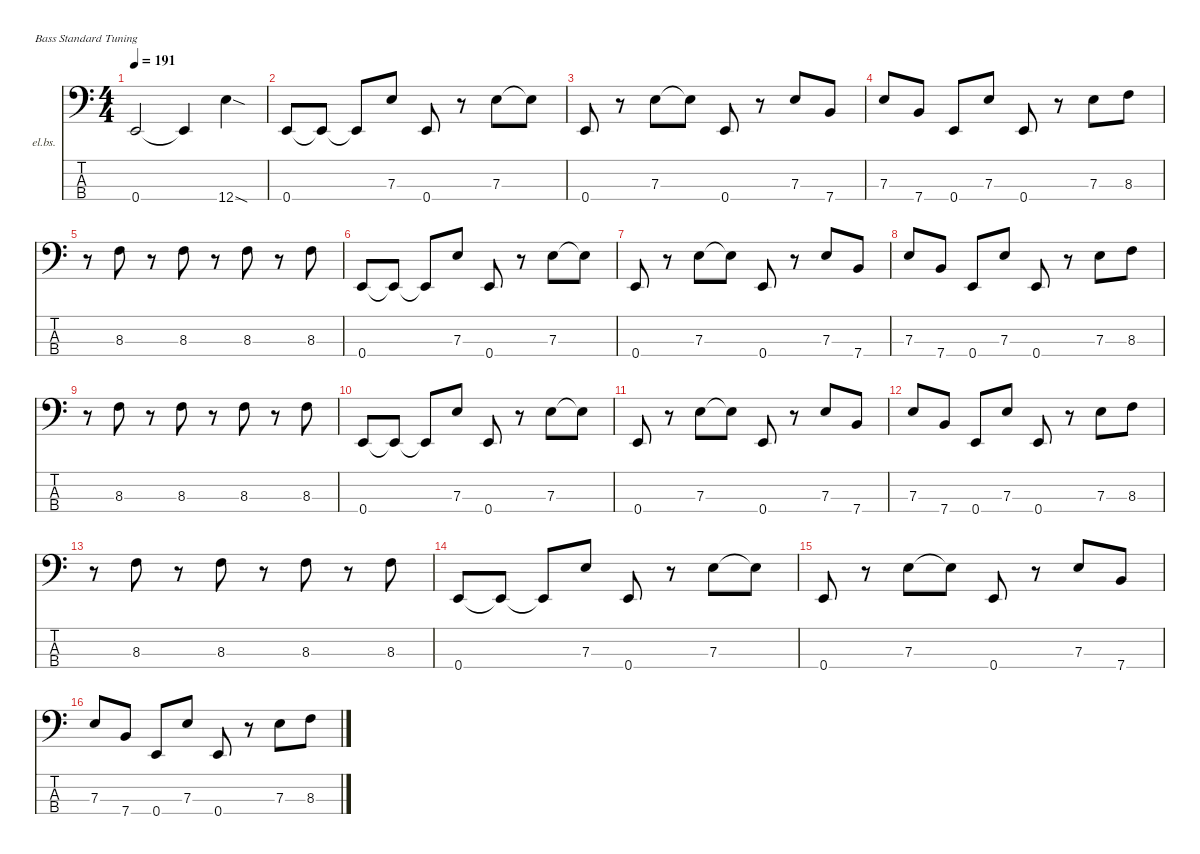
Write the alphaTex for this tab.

\defaultSystemsLayout 4
\hideDynamics
\bracketExtendMode nobrackets
\firstSystemTrackNameOrientation horizontal
\otherSystemsTrackNameOrientation horizontal
\track ("Bass" "el.bs.") {instrument electricbassfinger}
\staff {score tabs}
\tuning (G2 D2 A1 E1)
\ts (4 4)
\tempo 191
\clef f4
\ks c
0.4{t}.2{dy f beam Up} 0.4{t}.4{beam Up} 12.4{sod}.4{beam Down} |
0.4.8{beam Up} 0.4{t}.8{beam Up} 0.4{t}.8{beam Up} 7.3.8{beam Up} 0.4.8{beam Up} r.8{beam Up} 7.3.8{beam Down} 7.3{t}.8{beam Down} |
0.4.8{beam Up} r.8{beam Up} 7.3.8{beam Down} 7.3{t}.8{beam Down} 0.4.8{beam Up} r.8{beam Up} 7.3.8{beam Up} 7.4.8{beam Up} |
7.3.8{beam Up} 7.4.8{beam Up} 0.4.8{beam Up} 7.3.8{beam Up} 0.4.8{beam Up} r.8{beam Up} 7.3.8{beam Down} 8.3.8{beam Down} |
r.8{beam Down} 8.3.8{beam Down} r.8{beam Down} 8.3.8{beam Down} r.8{beam Down} 8.3.8{beam Down} r.8{beam Down} 8.3.8{beam Down} |
0.4.8{beam Up} 0.4{t}.8{beam Up} 0.4{t}.8{beam Up} 7.3.8{beam Up} 0.4.8{beam Up} r.8{beam Up} 7.3.8{beam Down} 7.3{t}.8{beam Down} |
0.4.8{beam Up} r.8{beam Up} 7.3.8{beam Down} 7.3{t}.8{beam Down} 0.4.8{beam Up} r.8{beam Up} 7.3.8{beam Up} 7.4.8{beam Up} |
7.3.8{beam Up} 7.4.8{beam Up} 0.4.8{beam Up} 7.3.8{beam Up} 0.4.8{beam Up} r.8{beam Up} 7.3.8{beam Down} 8.3.8{beam Down} |
r.8{beam Down} 8.3.8{beam Down} r.8{beam Down} 8.3.8{beam Down} r.8{beam Down} 8.3.8{beam Down} r.8{beam Down} 8.3.8{beam Down} |
0.4.8{beam Up} 0.4{t}.8{beam Up} 0.4{t}.8{beam Up} 7.3.8{beam Up} 0.4.8{beam Up} r.8{beam Up} 7.3.8{beam Down} 7.3{t}.8{beam Down} |
0.4.8{beam Up} r.8{beam Up} 7.3.8{beam Down} 7.3{t}.8{beam Down} 0.4.8{beam Up} r.8{beam Up} 7.3.8{beam Up} 7.4.8{beam Up} |
7.3.8{beam Up} 7.4.8{beam Up} 0.4.8{beam Up} 7.3.8{beam Up} 0.4.8{beam Up} r.8{beam Up} 7.3.8{beam Down} 8.3.8{beam Down} |
r.8{beam Down} 8.3.8{beam Down} r.8{beam Down} 8.3.8{beam Down} r.8{beam Down} 8.3.8{beam Down} r.8{beam Down} 8.3.8{beam Down} |
0.4.8{beam Up} 0.4{t}.8{beam Up} 0.4{t}.8{beam Up} 7.3.8{beam Up} 0.4.8{beam Up} r.8{beam Up} 7.3.8{beam Down} 7.3{t}.8{beam Down} |
0.4.8{beam Up} r.8{beam Up} 7.3.8{beam Down} 7.3{t}.8{beam Down} 0.4.8{beam Up} r.8{beam Up} 7.3.8{beam Up} 7.4.8{beam Up} |
7.3.8{beam Up} 7.4.8{beam Up} 0.4.8{beam Up} 7.3.8{beam Up} 0.4.8{beam Up} r.8{beam Up} 7.3.8{beam Down} 8.3.8{beam Down}
